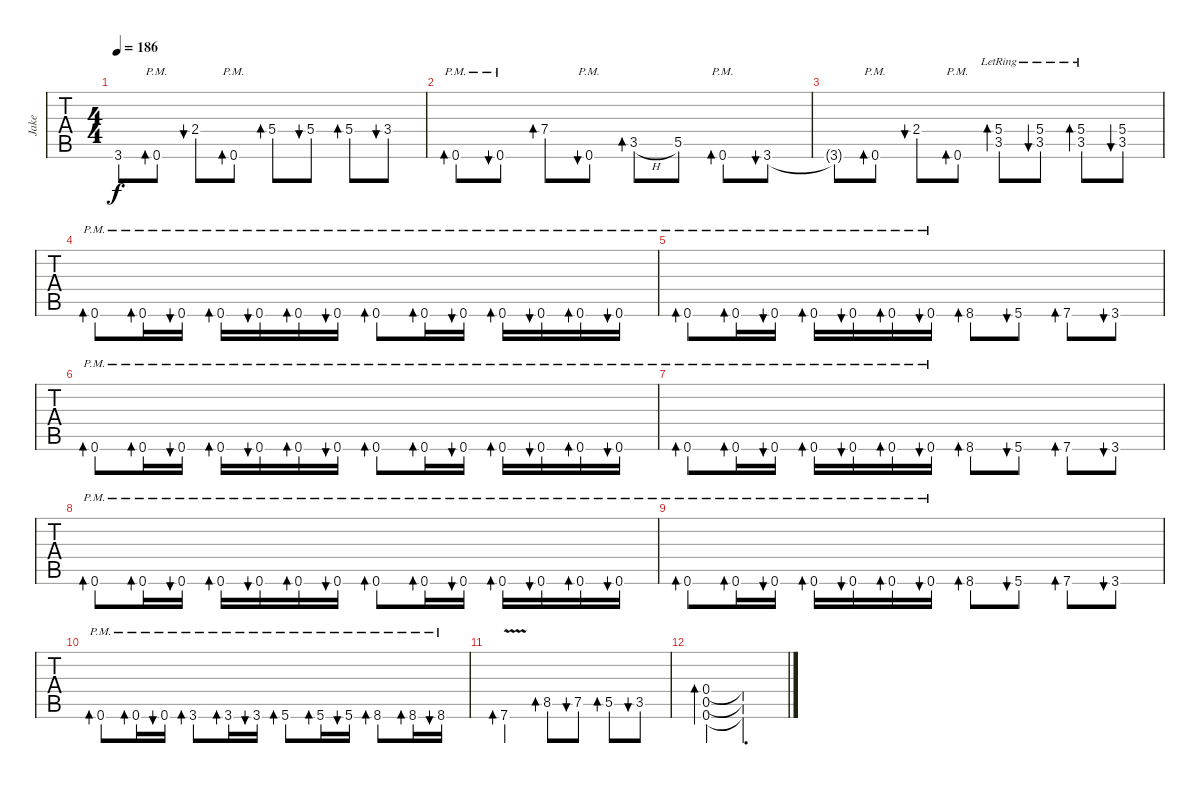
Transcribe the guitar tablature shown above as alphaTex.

\track ("Jake" "Jake") {instrument distortionguitar}
\staff {tabs}
\tuning (Eb4 Bb3 Gb3 Db3 Ab2 Db2) {hide}
\ts (4 4)
\tempo 186
\clef g2
\ks c
3.6{t}.8{dy f} 0.6{pm}.8{bd 60} 2.4.8{bu 60} 0.6{pm}.8{bd 60} 5.4.8{bd 60} 5.4.8{bu 60} 5.4.8{bd 60} 3.4.8{bu 60} |
0.6{pm}.8{bd 60} 0.6{pm}.8{bu 60} 7.4.8{bd 60} 0.6{pm}.8{bu 60} 3.5{h}.8{bd 60} 5.5.8 0.6{pm}.8{bd 60} 3.6.8{bu 60} |
3.6{t}.8 0.6{pm}.8{bd 60} 2.4.8{bu 60} 0.6{pm}.8{bd 60} (5.4{lr} 3.5).8{bd 60} (5.4{lr} 3.5).8{bu 60} (5.4{lr} 3.5).8{bd 60} (5.4 3.5).8{bu 60} |
0.6{pm}.8{bd 60} 0.6{pm}.16{bd 60} 0.6{pm}.16{bu 60} 0.6{pm}.16{bd 60} 0.6{pm}.16{bu 60} 0.6{pm}.16{bd 60} 0.6{pm}.16{bu 60} 0.6{pm}.8{bd 60} 0.6{pm}.16{bd 60} 0.6{pm}.16{bu 60} 0.6{pm}.16{bd 60} 0.6{pm}.16{bu 60} 0.6{pm}.16{bd 60} 0.6{pm}.16{bu 60} |
0.6{pm}.8{bd 60} 0.6{pm}.16{bd 60} 0.6{pm}.16{bu 60} 0.6{pm}.16{bd 60} 0.6{pm}.16{bu 60} 0.6{pm}.16{bd 60} 0.6{pm}.16{bu 60} 8.6.8{bd 60} 5.6.8{bu 60} 7.6.8{bd 60} 3.6.8{bu 60} |
0.6{pm}.8{bd 60} 0.6{pm}.16{bd 60} 0.6{pm}.16{bu 60} 0.6{pm}.16{bd 60} 0.6{pm}.16{bu 60} 0.6{pm}.16{bd 60} 0.6{pm}.16{bu 60} 0.6{pm}.8{bd 60} 0.6{pm}.16{bd 60} 0.6{pm}.16{bu 60} 0.6{pm}.16{bd 60} 0.6{pm}.16{bu 60} 0.6{pm}.16{bd 60} 0.6{pm}.16{bu 60} |
0.6{pm}.8{bd 60} 0.6{pm}.16{bd 60} 0.6{pm}.16{bu 60} 0.6{pm}.16{bd 60} 0.6{pm}.16{bu 60} 0.6{pm}.16{bd 60} 0.6{pm}.16{bu 60} 8.6.8{bd 60} 5.6.8{bu 60} 7.6.8{bd 60} 3.6.8{bu 60} |
0.6{pm}.8{bd 60} 0.6{pm}.16{bd 60} 0.6{pm}.16{bu 60} 0.6{pm}.16{bd 60} 0.6{pm}.16{bu 60} 0.6{pm}.16{bd 60} 0.6{pm}.16{bu 60} 0.6{pm}.8{bd 60} 0.6{pm}.16{bd 60} 0.6{pm}.16{bu 60} 0.6{pm}.16{bd 60} 0.6{pm}.16{bu 60} 0.6{pm}.16{bd 60} 0.6{pm}.16{bu 60} |
0.6{pm}.8{bd 60} 0.6{pm}.16{bd 60} 0.6{pm}.16{bu 60} 0.6{pm}.16{bd 60} 0.6{pm}.16{bu 60} 0.6{pm}.16{bd 60} 0.6{pm}.16{bu 60} 8.6.8{bd 60} 5.6.8{bu 60} 7.6.8{bd 60} 3.6.8{bu 60} |
0.6{pm}.8{bd 60} 0.6{pm}.16{bd 60} 0.6{pm}.16{bu 60} 3.6{pm}.8{bd 60} 3.6{pm}.16{bd 60} 3.6{pm}.16{bu 60} 5.6{pm}.8{bd 60} 5.6{pm}.16{bd 60} 5.6{pm}.16{bu 60} 8.6{pm}.8{bd 60} 8.6{pm}.16{bd 60} 8.6{pm}.16{bu 60} |
7.6{v}.2{bd 60} 8.5.8{bd 60} 7.5.8{bu 60} 5.5.8{bd 60} 3.5.8{bu 60} |
(0.4 0.5 0.6).4{bd 60} (0.4{t} 0.5{t} 0.6{t}).2{d}
